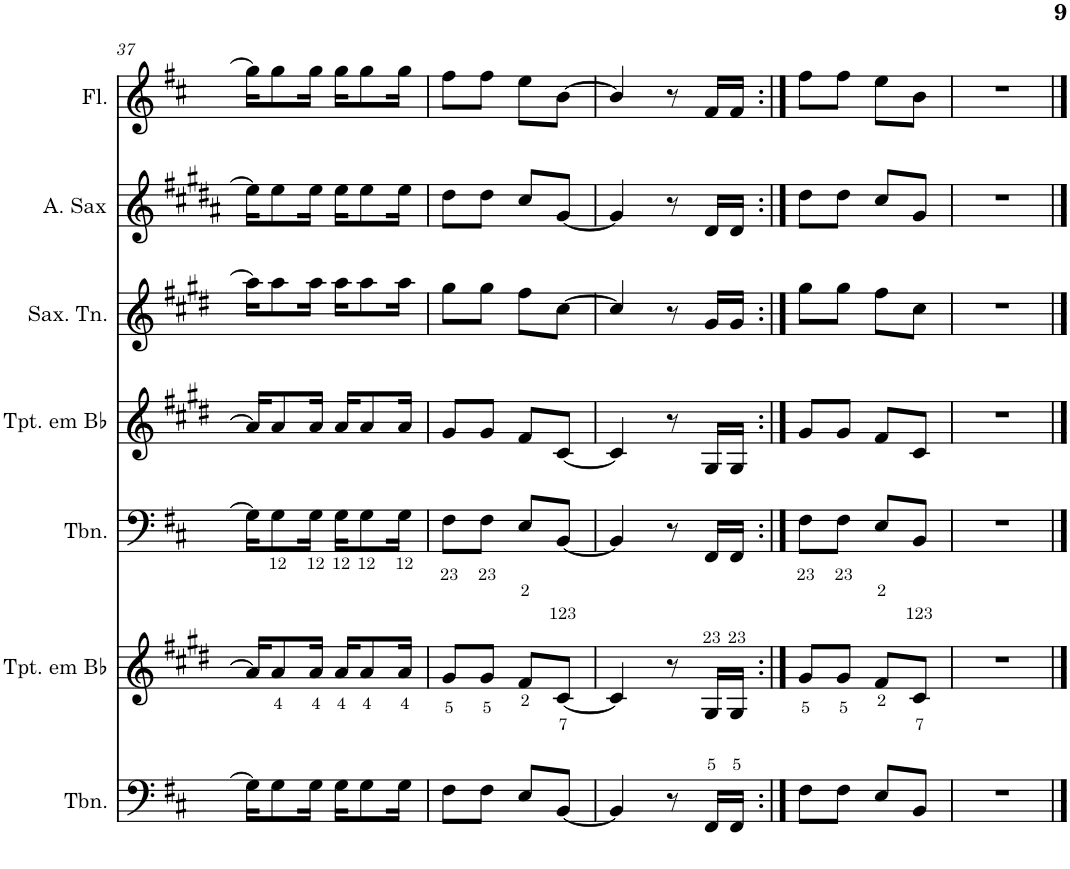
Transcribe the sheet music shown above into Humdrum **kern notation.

**kern	**kern	**kern	**kern	**kern	**kern	**kern
*part7	*part6	*part5	*part4	*part3	*part2	*part1
*staff7	*staff6	*staff5	*staff4	*staff3	*staff2	*staff1
*I"Trombone	*I"Trompete em Bb	*I"Trombone	*I"Trompete em Bb	*I"Saxofone Tenor	*I"Saxofone Alto	*I"Flauta Transversal
*I'Tbn.	*I'Tpt. em Bb	*I'Tbn.	*I'Tpt. em Bb	*I'Sax. Tn.	*	*I'Fl.
!!LO:PB:g=z
*clefF4	*clefG2	*clefF4	*clefG2	*clefG2	*clefG2	*clefG2
*	*Trd1c2	*	*Trd1c2	*Trd8c14	*Trd5c9	*
*k[f#c#]	*k[f#c#g#d#]	*k[f#c#]	*k[f#c#g#d#]	*k[f#c#g#d#]	*k[f#c#g#d#a#]	*k[f#c#]
*D:	*E:	*D:	*E:	*E:	*B:	*D:
*M2/4	*M2/4	*M2/4	*M2/4	*M2/4	*M2/4	*M2/4
=37	=37	=37	=37	=37	=37	=37
16G\KL]	16a/KL]	16G\KL]	16a/KL]	16aa\KL]	16ee\KL]	16gg\KL]
8G\	8a/	8G\	8a/	8aa\	8ee\	8gg\
16G\Jk	16a/Jk	16G\Jk	16a/Jk	16aa\Jk	16ee\Jk	16gg\Jk
16G\KL	16a/KL	16G\KL	16a/KL	16aa\KL	16ee\KL	16gg\KL
8G\	8a/	8G\	8a/	8aa\	8ee\	8gg\
16G\Jk	16a/Jk	16G\Jk	16a/Jk	16aa\Jk	16ee\Jk	16gg\Jk
=38	=38	=38	=38	=38	=38	=38
8F#\L	8g#/L	8F#\L	8g#/L	8gg#\L	8dd#\L	8ff#\L
8F#\J	8g#/J	8F#\J	8g#/J	8gg#\J	8dd#\J	8ff#\J
8E/L	8f#/L	8E/L	8f#/L	8ff#\L	8cc#/L	8ee\L
[8BB/J	[8c#/J	[8BB/J	[8c#/J	[8cc#\J	[8g#/J	[8b\J
=39	=39	=39	=39	=39	=39	=39
4BB/]	4c#/]	4BB/]	4c#/]	4cc#/]	4g#/]	4b/]
8r	8r	8r	8r	8r	8r	8r
16FF#/LL	16G#/LL	16FF#/LL	16G#/LL	16g#/LL	16d#/LL	16f#/LL
16FF#/JJ	16G#/JJ	16FF#/JJ	16G#/JJ	16g#/JJ	16d#/JJ	16f#/JJ
=40:|!	=40:|!	=40:|!	=40:|!	=40:|!	=40:|!	=40:|!
8F#\L	8g#/L	8F#\L	8g#/L	8gg#\L	8dd#\L	8ff#\L
8F#\J	8g#/J	8F#\J	8g#/J	8gg#\J	8dd#\J	8ff#\J
8E/L	8f#/L	8E/L	8f#/L	8ff#\L	8cc#/L	8ee\L
8BB/J	8c#/J	8BB/J	8c#/J	8cc#\J	8g#/J	8b\J
=41	=41	=41	=41	=41	=41	=41
2r	2r	2r	2r	2r	2r	2r
==	==	==	==	==	==	==
*-	*-	*-	*-	*-	*-	*-
